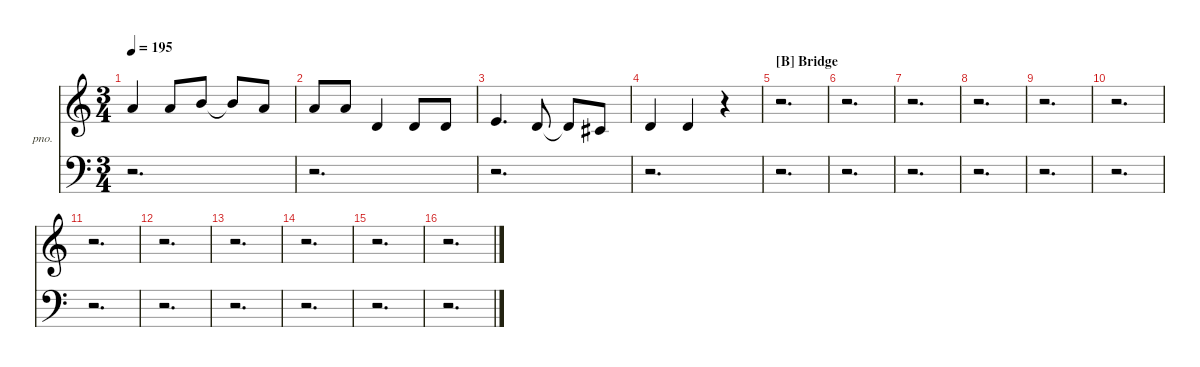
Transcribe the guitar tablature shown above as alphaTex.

\hideDynamics
\bracketExtendMode nobrackets
\firstSystemTrackNameOrientation horizontal
\track ("Chorus" "pno.") {instrument acousticgrandpiano}
\staff {score}
\tuning (E4 B3 G3 D3 A2 E2)
\ts (3 4)
\tempo 195
\clef g2
\ks aminor
5.1.4{dy ff} 5.1.8 7.1.8 7.1{t}.8 5.1.8 |
5.1.8 5.1.8 3.2.4 3.2.8 3.2.8 |
0.1.4{d} 3.2.8 3.2{t}.8 2.2{acc #}.8 |
3.2.4 3.2.4 r.4 |
\section ("B" "Bridge")
r.2{d} |
r.2{d} |
r.2{d} |
r.2{d} |
r.2{d} |
r.2{d} |
r.2{d} |
r.2{d} |
r.2{d} |
r.2{d} |
r.2{d} |
r.2{d}
\staff {score}
\tuning (G2 D2 A1 E1 B0)
\clef f4
\ottava regular
\simile none
\ks aminor
r.2{d dy ff beam Down} |
r.2{d beam Down} |
r.2{d beam Down} |
r.2{d beam Down} |
r.2{d beam Down} |
r.2{d beam Down} |
r.2{d beam Down} |
r.2{d beam Down} |
r.2{d beam Down} |
r.2{d beam Down} |
r.2{d beam Down} |
r.2{d beam Down} |
r.2{d beam Down} |
r.2{d beam Down} |
r.2{d beam Down} |
r.2{d beam Down}
